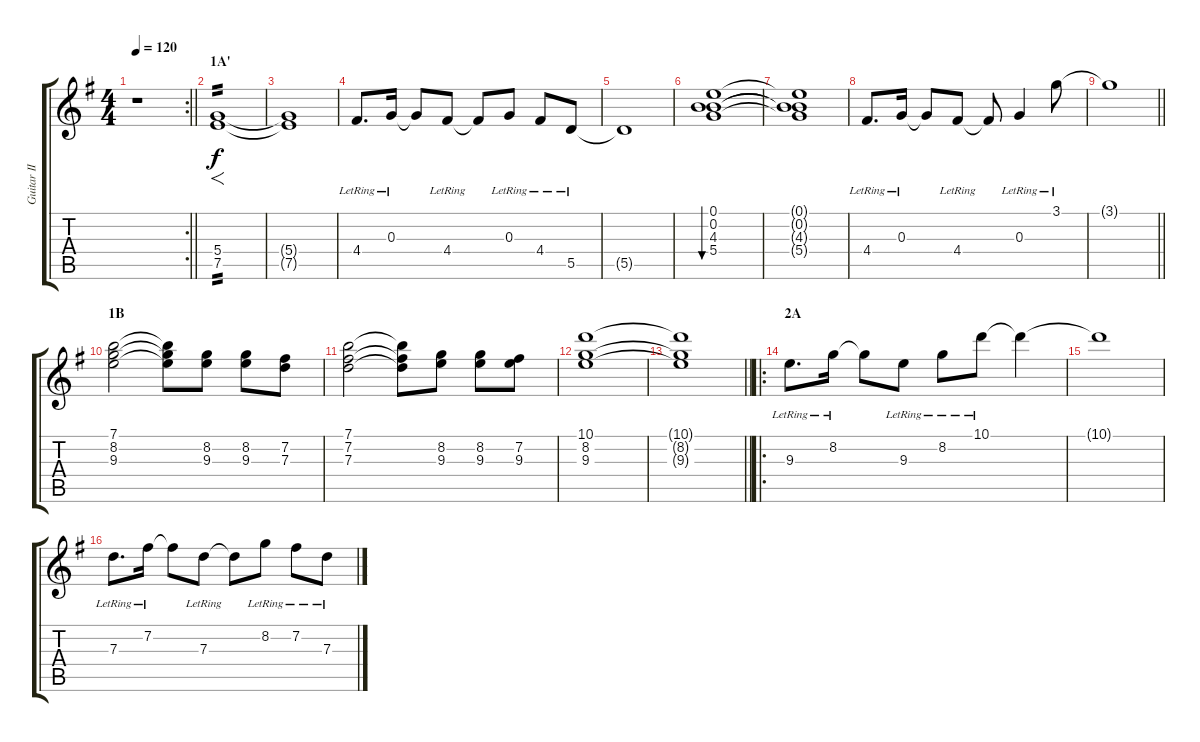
\track ("Guitar II" "Guitar II") {instrument distortionguitar}
\staff {score tabs}
\tuning (E4 B3 G3 D3 A2 D2) {hide}
\rc 2
\ts (4 4)
\tempo 120
\clef g2
\barLineRight lightlight
\ks eminor
r.1{dy f} |
\section ("" "1A'")
(5.4 7.5).1{f tp 2 instrument electricguitarclean} |
(5.4{t} 7.5{t}).1 |
4.4{lr}.8{d} 0.3{lr}.16 0.3{t}.8 4.4{lr}.8 4.4{t}.8 0.3{lr}.8 4.4{lr}.8 5.5{lr}.8 |
5.5{t}.1 |
(0.1 0.2 4.3 5.4).1{bu 60} |
(0.1{t} 0.2{t} 4.3{t} 5.4{t}).1 |
4.4{lr}.8{d} 0.3{lr}.16 0.3{t}.8 4.4{lr}.8 4.4{t}.8 0.3{lr}.4 3.1{lr}.8 |
\barLineRight lightlight
3.1{t}.1 |
\section ("" "1B")
(7.1 8.2 9.3).2 (7.1{t} 8.2{t} 9.3{t}).8 (8.2 9.3).8 (8.2 9.3).8 (7.2 7.3).8 |
(7.1 7.2 7.3).2 (7.1{t} 7.2{t} 7.3{t}).8 (8.2 9.3).8 (8.2 9.3).8 (7.2 9.3).8 |
(10.1 8.2 9.3).1 |
\barLineRight lightlight
(10.1{t} 8.2{t} 9.3{t}).1 |
\ro
\section ("" "2A")
9.3{lr}.8{d} 8.2{lr}.16 8.2{t}.8 9.3{lr}.8 8.2{lr}.8 10.1{lr}.8 10.1{t}.4 |
10.1{t}.1 |
7.3{lr}.8{d} 7.2{lr}.16 7.2{t}.8 7.3{lr}.8 7.3{t}.8 8.2{lr}.8 7.2{lr}.8 7.3{lr}.8
